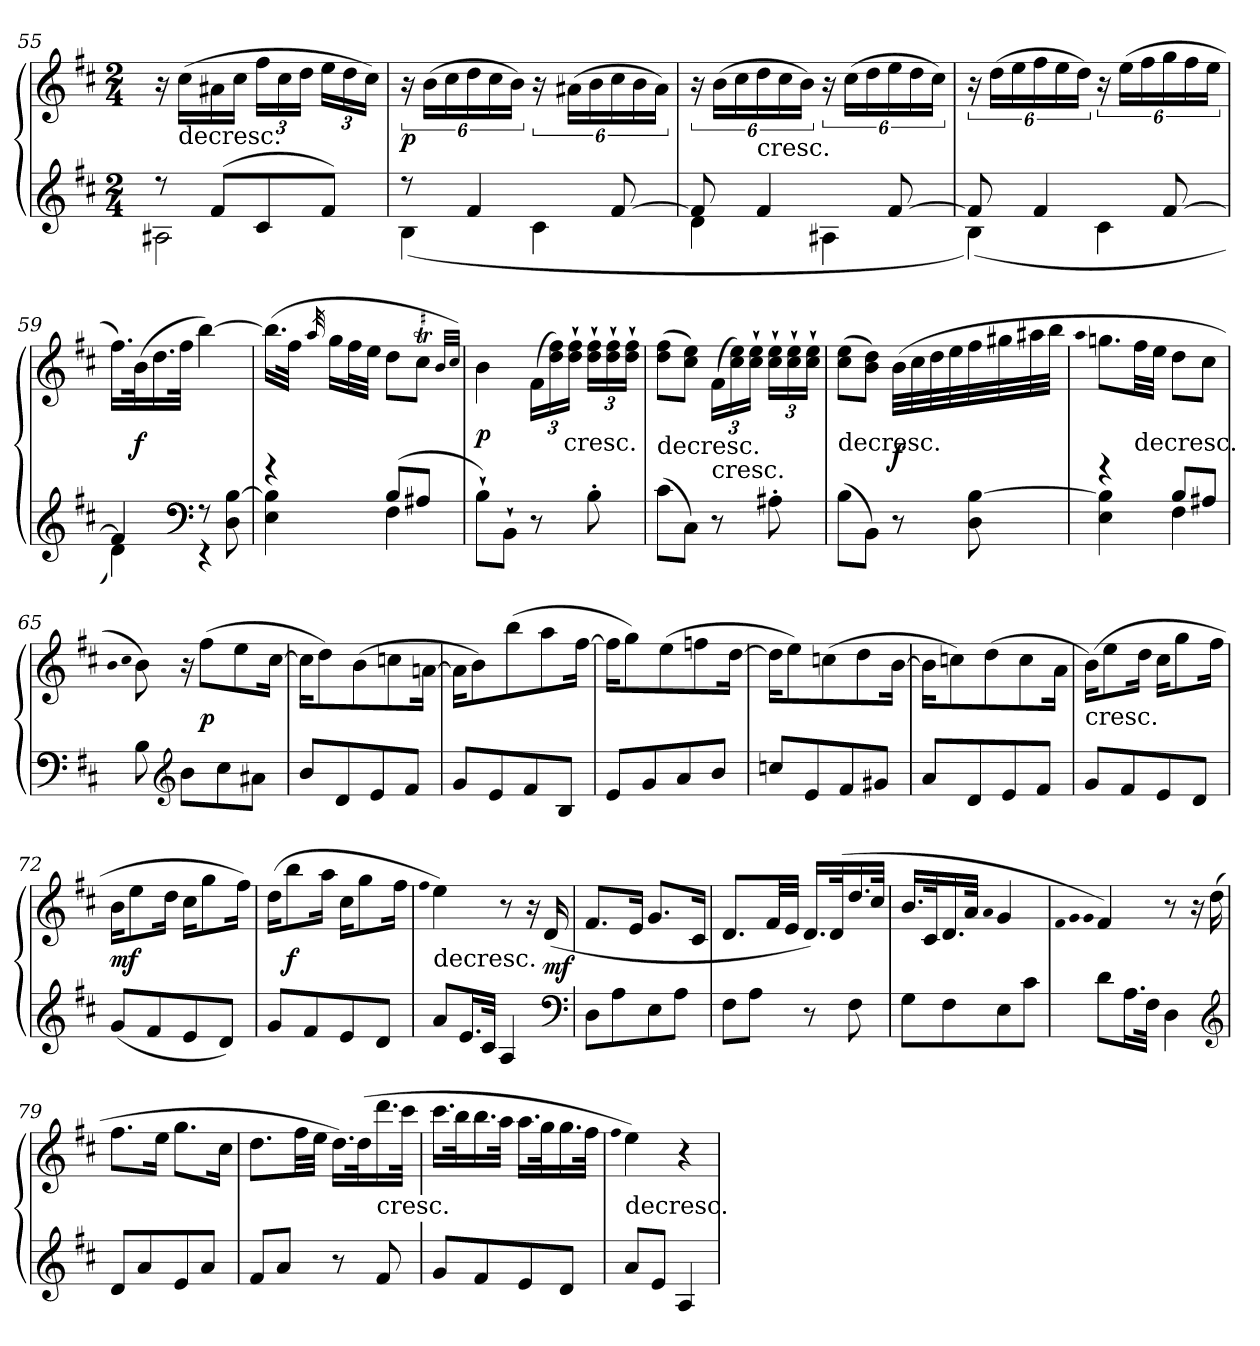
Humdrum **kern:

**kern	**kern	**dynam
*part1	*part1	*part1
*staff2	*staff1	*staff1/2
*clefG2	*clefG2	*
*k[f#c#]	*k[f#c#]	*
*D:	*D:	*
*M2/4	*M2/4	*
=55	=55	=55
*^	*	*
8r	2A#X\	16r	.
!	!	!LO:TX:c:t=decresc.	!
.	.	(16cc#\LL	.
(8f#/L	.	16a#X\	.
.	.	16cc#\JJ	.
8c#/	.	24ff#\LL	.
.	.	24cc#\	.
.	.	24dd\JJ	.
8f#/J)	.	24ee\LL	.
.	.	24dd\	.
.	.	24cc#\JJ)	.
=56	=56	=56	=56
8r	(4B\	24r	p
.	.	(24b\LL	.
.	.	24cc#\	.
4f#/	.	24dd\	.
.	.	24cc#\	.
.	.	24b\JJ)	.
.	4c#\	24r	.
.	.	(24a#X\LL	.
.	.	24b\	.
[8f#/	.	24cc#\	.
.	.	24b\	.
.	.	24a#\JJ)	.
=57	=57	=57	=57
8f#/]	4d\	24r	.
.	.	(24b\LL	.
.	.	24cc#\	.
!	!	!LO:TX:c:t=cresc.	!
4f#/	.	24dd\	.
.	.	24cc#\	.
.	.	24b\JJ)	.
.	4A#X\	24r	.
.	.	(24cc#\LL	.
.	.	24dd\	.
[8f#/	.	24ee\	.
.	.	24dd\	.
.	.	24cc#\JJ)	.
=58	=58	=58	=58
8f#/]	(4B\)	24r	.
.	.	(24dd\LL	.
.	.	24ee\	.
4f#/	.	24ff#\	.
.	.	24ee\	.
.	.	24dd\JJ)	.
.	4c#\	24r	.
.	.	(24ee\LL	.
.	.	24ff#\	.
[8f#/	.	24gg\	.
.	.	24ff#\	.
.	.	24ee\JJ	.
=59	=59	=59	=59
4f#/]	4d\)	16.ff#\LL)	.
.	.	(32b\K	f
.	.	16.dd\	.
.	.	32ff#\JJk	.
*clefF4	*	*	*
8r	4r	[4bb\)	.
8D\ [8B\	.	.	.
=60	=60	=60	=60
4r	4E\ 4B]\	(16.bb\LL]	.
.	.	32ff#\JJk	.
.	.	32qaa/	.
.	.	16gg\LL	.
.	.	32ff#\L	.
.	.	32ee\JJJ	.
(8B/L	4F#\	8dd\L	.
!	!	!LO:TR:acc=#	!
8A#X/J	.	8cc#T\J	.
*v	*v	*	*
.	32qb/LLL	.
.	32qcc#/JJJ)	.
=61	=61	=61
8B`\L)	4b\	p
8BB`\J	.	.
8r	(24f#\LL	.
.	24dd\ 24ff#\)	.
!	!LO:TX:c:t=cresc.	!
.	24dd`\ 24ff#`\JJ	.
8B'\	24dd`\ 24ff#`\LL	.
.	24dd`\ 24ff#`\	.
.	24dd`\ 24ff#`\JJ	.
=62	=62	=62
!	!LO:TX:c:t=decresc.	!
(8c#\L	(8dd\ 8ff#\L	.
8C#\J)	8cc#\ 8ee\J)	.
!	!LO:TX:c:t=cresc.	!
8r	(24f#\LL	.
.	24cc#\ 24ee\)	.
.	24cc#`\ 24ee`\JJ	.
8A#X'\	24cc#`\ 24ee`\LL	.
.	24cc#`\ 24ee`\	.
.	24cc#`\ 24ee`\JJ	.
=63	=63	=63
!	!LO:TX:c:t=decresc.	!
(8B\L	(8cc#\ 8ee\L	.
8BB\J)	8b\ 8dd\J)	.
8r	(32b\LLL	f
.	32cc#\	.
.	32dd\	.
.	32ee\	.
8D\ [8B\	32ff#\	.
.	32gg#X\	.
.	32aa#X\	.
.	32bb\JJJ	.
=64	=64	=64
.	qaa	.
*^	*	*
4r	4E\ 4B]\	8.ggn\L	.
!	!	!LO:TX:c:t=decresc.	!
.	.	32ff#\LL	.
.	.	32ee\JJJ	.
8B/L	4F#\	8dd\L	.
8A#X/J	.	8cc#\J	.
*v	*v	*	*
=65	=65	=65
.	qb	.
.	qcc#	.
8B\	8b\)	.
*clefG2	*	*
8b\L	16r	.
.	(8ff#\L	p
8cc#\	.	.
.	8ee\	.
8a#X\J	.	.
.	[16cc#\Jk	.
=66	=66	=66
8b/L	16cc#\KL]	.
.	8dd\)	.
8d/	.	.
.	(8b\	.
8e/	.	.
.	8ccn\	.
8f#/J	.	.
.	[16an\Jk	.
=67	=67	=67
8g/L	16a\KL]	.
.	8b\)	.
8e/	.	.
.	(8bb\	.
8f#/	.	.
.	8aa\	.
8B/J	.	.
.	[16ff#\Jk	.
=68	=68	=68
8e/L	16ff#\KL]	.
.	8gg\)	.
8g/	.	.
.	(8ee\	.
8a/	.	.
.	8ffn\	.
8b/J	.	.
.	[16dd\Jk	.
=69	=69	=69
8ccn/L	16dd\KL]	.
.	8ee\)	.
8e/	.	.
.	(8ccn\	.
8f#/	.	.
.	8dd\	.
8g#X/J	.	.
.	[16b\Jk	.
=70	=70	=70
8a/L	16b\KL]	.
.	8ccn\)	.
8d/	.	.
.	(8dd\	.
8e/	.	.
.	8cc\	.
8f#/J	.	.
.	16a\Jk	.
=71	=71	=71
!	!LO:TX:c:t=cresc.	!
8g/L	(16b\KL)	.
.	8ee\	.
8f#/	.	.
.	16dd\Jk	.
8e/	16cc#\KL	.
.	8gg\	.
8d/J	.	.
.	16ff#\Jk	.
=72	=72	=72
(8g/L	16b\KL	mf
.	8ee\	.
8f#/	.	.
.	16dd\Jk	.
8e/	16cc#\KL	.
.	8gg\	.
8d/J)	.	.
.	16ff#\Jk)	.
=73	=73	=73
8g/L	(16dd\KL	.
.	8bb\	f
8f#/	.	.
.	16aa\Jk	.
8e/	16cc#\KL	.
.	8gg\	.
8d/J	.	.
.	16ff#\Jk	.
=74	=74	=74
.	qff#	.
!	!LO:TX:c:t=decresc.	!
8a/L	4ee\)	.
16.e/L	.	.
32c#/JJk	.	.
4A/	8r	.
.	16r	.
.	(16d/	mf
*clefF4	*	*
=75	=75	=75
8D\L	8.f#/L	.
8A\	.	.
.	16e/Jk	.
8E\	8.g/L	.
8A\J	.	.
.	16c#/Jk	.
=76	=76	=76
8F#\L	8.d/L	.
8A\J	.	.
.	32f#/LL	.
.	32e/JJJ	.
8r	16.d/LL)	.
.	(32d/K	.
8F#\	16.dd/	.
.	32cc#/JJk	.
=77	=77	=77
8G\L	16.b/LL	.
.	32c#/K	.
8F#\	16.d/	.
.	32a/JJk	.
.	qa	.
8E\	4g/	.
8c#\J	.	.
=78	=78	=78
.	qf#	.
.	qg	.
.	qg	.
8d\L	4f#/)	.
16.A\L	.	.
32F#\JJk	.	.
4D\	8r	.
.	16r	.
.	(16dd\	.
*clefG2	*	*
=79	=79	=79
8d/L	8.ff#\L	.
8a/	.	.
.	16ee\Jk	.
8e/	8.gg\L	.
8a/J	.	.
.	16cc#\Jk	.
=80	=80	=80
8f#/L	8.dd\L	.
8a/J	.	.
.	32ff#\LL	.
.	32ee\JJJ	.
8r	16.dd\LL)	.
.	(32dd\K	.
!	!LO:TX:c:t=cresc.	!
8f#/	16.ddd\	.
.	32ccc#\JJk	.
=81	=81	=81
8g/L	16.ccc#\LL	.
.	32bb\K	.
8f#/	16.bb\	.
.	32aa\JJk	.
8e/	16.aa\LL	.
.	32gg\K	.
8d/J	16.gg\	.
.	32ff#\JJk	.
=82	=82	=82
.	qff#	.
!	!LO:TX:c:t=decresc.	!
8a/L	4ee\)	.
8e/J	.	.
4A/	4r	.
=	=	=
*-	*-	*-
